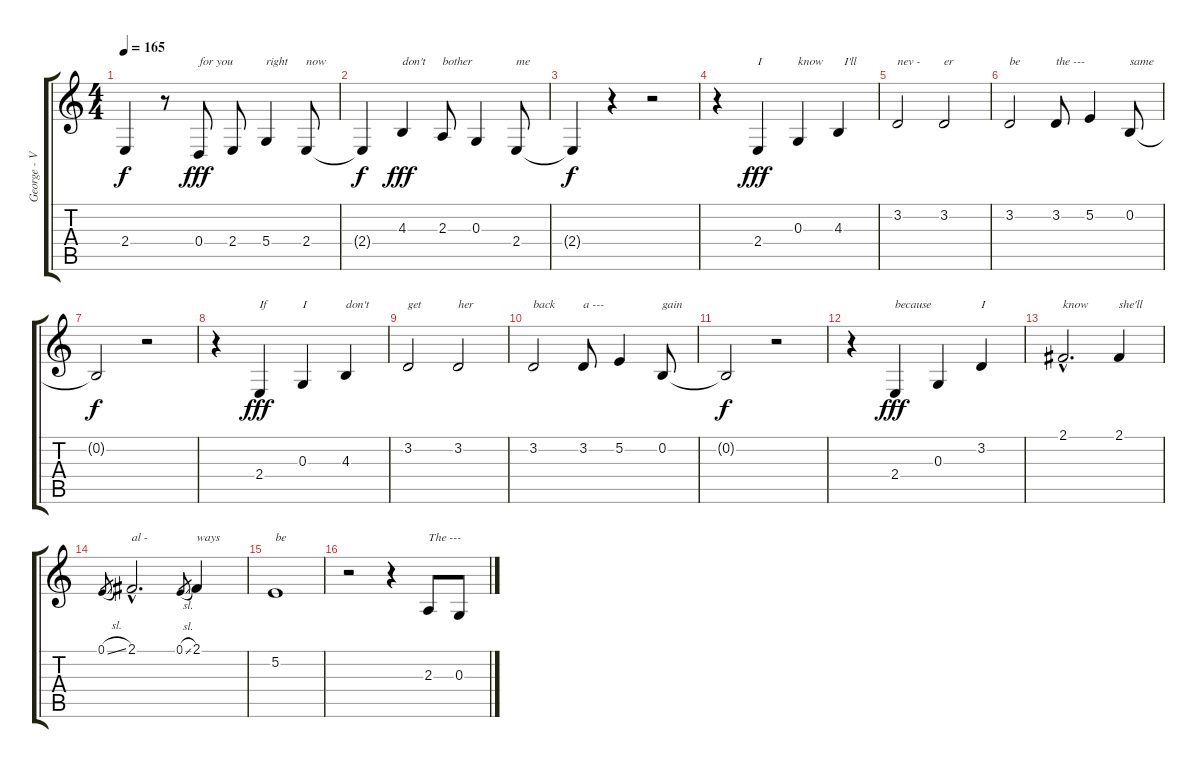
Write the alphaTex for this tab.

\track ("George - Vocals" "George - V") {instrument altosax}
\staff {score tabs}
\tuning (E4 B3 G3 D3 A2 E2) {hide}
\ts (4 4)
\tempo 165
\clef g2
\ks c
2.4{t}.4{dy f} r.8 0.4.8{txt "for you" dy fff} 2.4.8 5.4.4{txt "right"} 2.4.8{txt "now"} |
2.4{t}.4{dy f} 4.3.4{txt "don't" dy fff} 2.3.8{txt "bother"} 0.3.4 2.4.8{txt "me"} |
2.4{t}.4{dy f} r.4 r.2 |
r.4 2.4.4{txt "I" dy fff} 0.3.4{txt "know"} 4.3.4{txt "  I'll"} |
3.2.2{txt "nev -"} 3.2.2{txt "er"} |
3.2.2{txt "be"} 3.2.8{txt "the ---"} 5.2.4 0.2.8{txt "same"} |
0.2{t}.2{dy f} r.2 |
r.4 2.4.4{txt "If" dy fff} 0.3.4{txt "I"} 4.3.4{txt "don't"} |
3.2.2{txt "get"} 3.2.2{txt "her"} |
3.2.2{txt "back"} 3.2.8{txt "a ---"} 5.2.4 0.2.8{txt "gain"} |
0.2{t}.2{dy f} r.2 |
r.4 2.4.4{txt "because" dy fff} 0.3.4 3.2.4{txt "I"} |
2.1{hac}.2{d txt "know"} 2.1.4{txt "she'll"} |
0.1{sl}.8{gr} 2.1{hac}.2{d txt "al -"} 0.1{sl}.8{gr} 2.1.4{txt "ways"} |
5.2.1{txt "be"} |
r.2 r.4 2.3.8{txt "The ---"} 0.3.8
